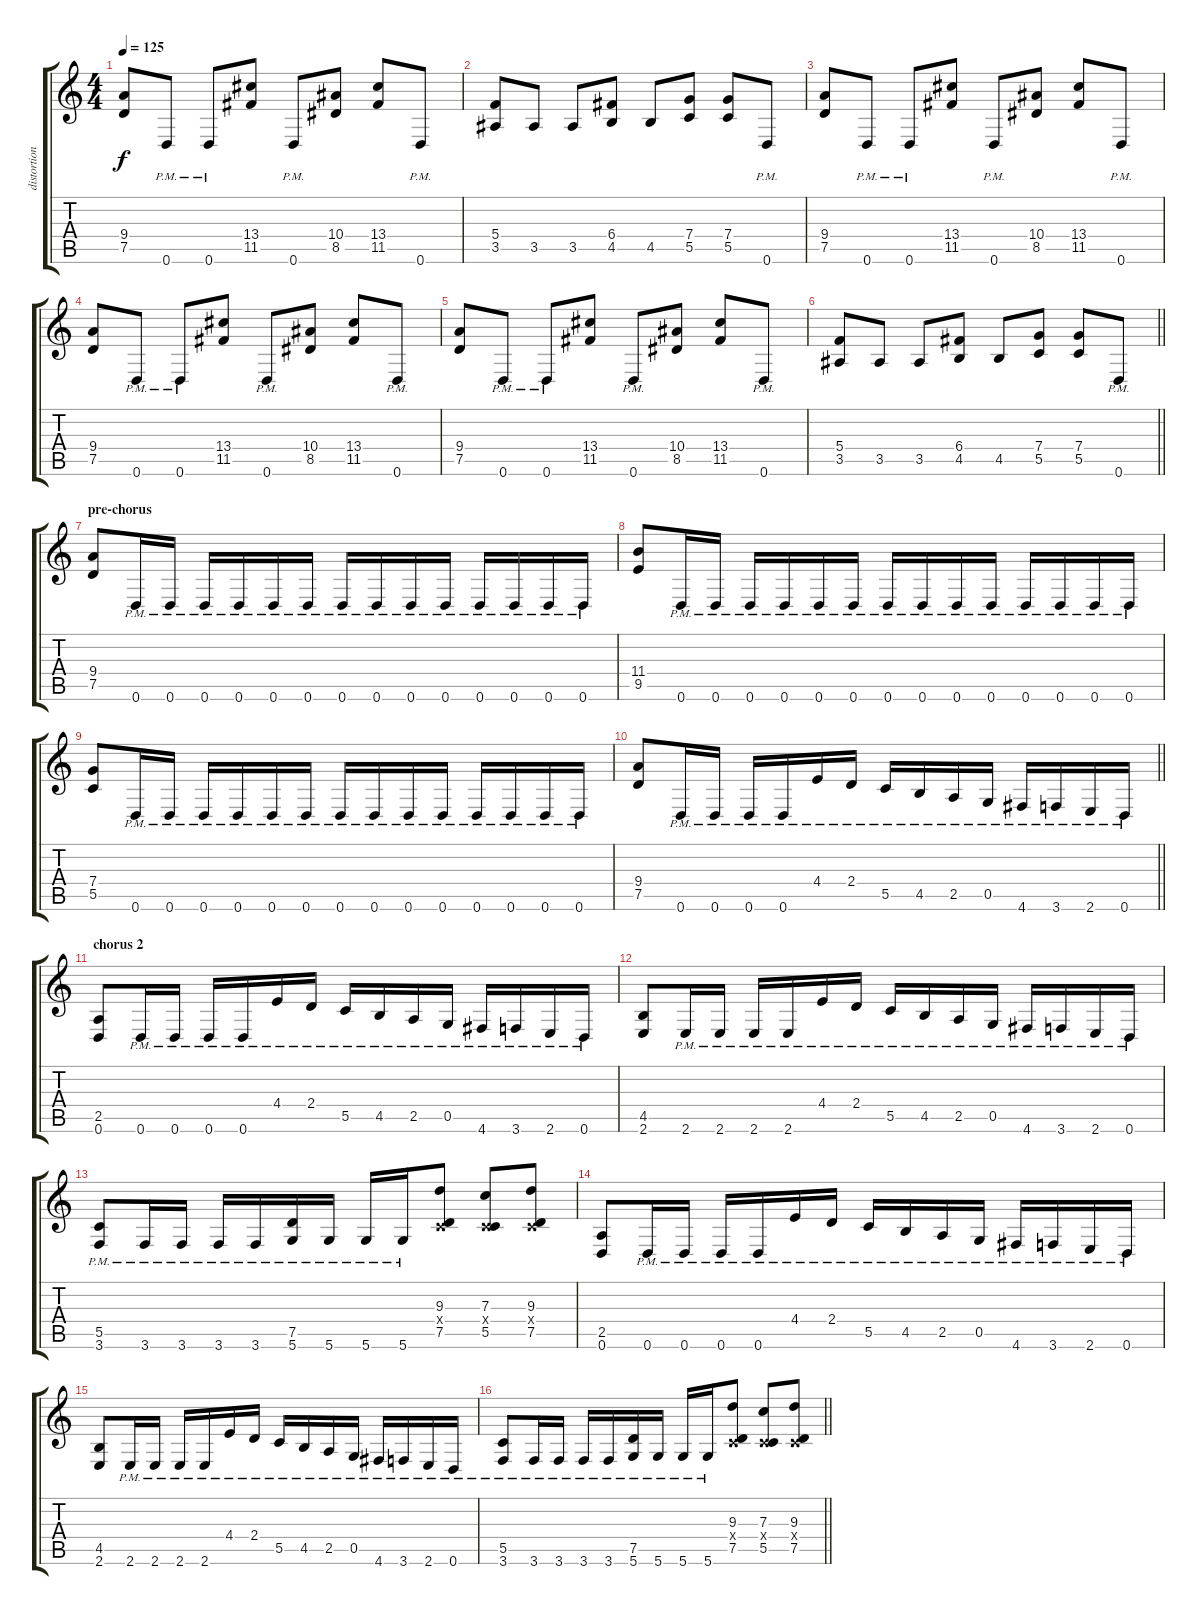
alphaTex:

\track ("distortion 2" "distortion") {instrument distortionguitar}
\staff {score tabs}
\tuning (D4 A3 F3 C3 G2 D2) {hide}
\ts (4 4)
\tempo 125
\clef g2
\ks c
(9.4 7.5).8{dy f} 0.6{pm}.8 0.6{pm}.8 (13.4 11.5).8 0.6{pm}.8 (10.4 8.5).8 (13.4 11.5).8 0.6{pm}.8 |
(5.4 3.5).8 3.5.8 3.5.8 (6.4 4.5).8 4.5.8 (7.4 5.5).8 (7.4 5.5).8 0.6{pm}.8 |
(9.4 7.5).8 0.6{pm}.8 0.6{pm}.8 (13.4 11.5).8 0.6{pm}.8 (10.4 8.5).8 (13.4 11.5).8 0.6{pm}.8 |
(9.4 7.5).8 0.6{pm}.8 0.6{pm}.8 (13.4 11.5).8 0.6{pm}.8 (10.4 8.5).8 (13.4 11.5).8 0.6{pm}.8 |
(9.4 7.5).8 0.6{pm}.8 0.6{pm}.8 (13.4 11.5).8 0.6{pm}.8 (10.4 8.5).8 (13.4 11.5).8 0.6{pm}.8 |
\barLineRight lightlight
(5.4 3.5).8 3.5.8 3.5.8 (6.4 4.5).8 4.5.8 (7.4 5.5).8 (7.4 5.5).8 0.6{pm}.8 |
\section ("" "pre-chorus")
(9.4 7.5).8 0.6{pm}.16 0.6{pm}.16 0.6{pm}.16 0.6{pm}.16 0.6{pm}.16 0.6{pm}.16 0.6{pm}.16 0.6{pm}.16 0.6{pm}.16 0.6{pm}.16 0.6{pm}.16 0.6{pm}.16 0.6{pm}.16 0.6{pm}.16 |
(11.4 9.5).8 0.6{pm}.16 0.6{pm}.16 0.6{pm}.16 0.6{pm}.16 0.6{pm}.16 0.6{pm}.16 0.6{pm}.16 0.6{pm}.16 0.6{pm}.16 0.6{pm}.16 0.6{pm}.16 0.6{pm}.16 0.6{pm}.16 0.6{pm}.16 |
(7.4 5.5).8 0.6{pm}.16 0.6{pm}.16 0.6{pm}.16 0.6{pm}.16 0.6{pm}.16 0.6{pm}.16 0.6{pm}.16 0.6{pm}.16 0.6{pm}.16 0.6{pm}.16 0.6{pm}.16 0.6{pm}.16 0.6{pm}.16 0.6{pm}.16 |
\barLineRight lightlight
(9.4 7.5).8 0.6{pm}.16 0.6{pm}.16 0.6{pm}.16 0.6{pm}.16 4.4{pm}.16 2.4{pm}.16 5.5{pm}.16 4.5{pm}.16 2.5{pm}.16 0.5{pm}.16 4.6{pm}.16 3.6{pm}.16 2.6{pm}.16 0.6{pm}.16 |
\section ("" "chorus 2")
(2.5 0.6).8 0.6{pm}.16 0.6{pm}.16 0.6{pm}.16 0.6{pm}.16 4.4{pm}.16 2.4{pm}.16 5.5{pm}.16 4.5{pm}.16 2.5{pm}.16 0.5{pm}.16 4.6{pm}.16 3.6{pm}.16 2.6{pm}.16 0.6{pm}.16 |
(4.5 2.6).8 2.6{pm}.16 2.6{pm}.16 2.6{pm}.16 2.6{pm}.16 4.4{pm}.16 2.4{pm}.16 5.5{pm}.16 4.5{pm}.16 2.5{pm}.16 0.5{pm}.16 4.6{pm}.16 3.6{pm}.16 2.6{pm}.16 0.6{pm}.16 |
(5.5 3.6{pm}).8 3.6{pm}.16 3.6{pm}.16 3.6{pm}.16 3.6{pm}.16 (7.5 5.6{pm}).16 5.6{pm}.16 5.6{pm}.16 5.6{pm}.16 (9.3 0.4{x} 7.5).8 (7.3 0.4{x} 5.5).8 (9.3 0.4{x} 7.5).8 |
(2.5 0.6).8 0.6{pm}.16 0.6{pm}.16 0.6{pm}.16 0.6{pm}.16 4.4{pm}.16 2.4{pm}.16 5.5{pm}.16 4.5{pm}.16 2.5{pm}.16 0.5{pm}.16 4.6{pm}.16 3.6{pm}.16 2.6{pm}.16 0.6{pm}.16 |
(4.5 2.6).8 2.6{pm}.16 2.6{pm}.16 2.6{pm}.16 2.6{pm}.16 4.4{pm}.16 2.4{pm}.16 5.5{pm}.16 4.5{pm}.16 2.5{pm}.16 0.5{pm}.16 4.6{pm}.16 3.6{pm}.16 2.6{pm}.16 0.6{pm}.16 |
\barLineRight lightlight
(5.5 3.6{pm}).8 3.6{pm}.16 3.6{pm}.16 3.6{pm}.16 3.6{pm}.16 (7.5 5.6{pm}).16 5.6{pm}.16 5.6{pm}.16 5.6{pm}.16 (9.3 0.4{x} 7.5).8 (7.3 0.4{x} 5.5).8 (9.3 0.4{x} 7.5).8
